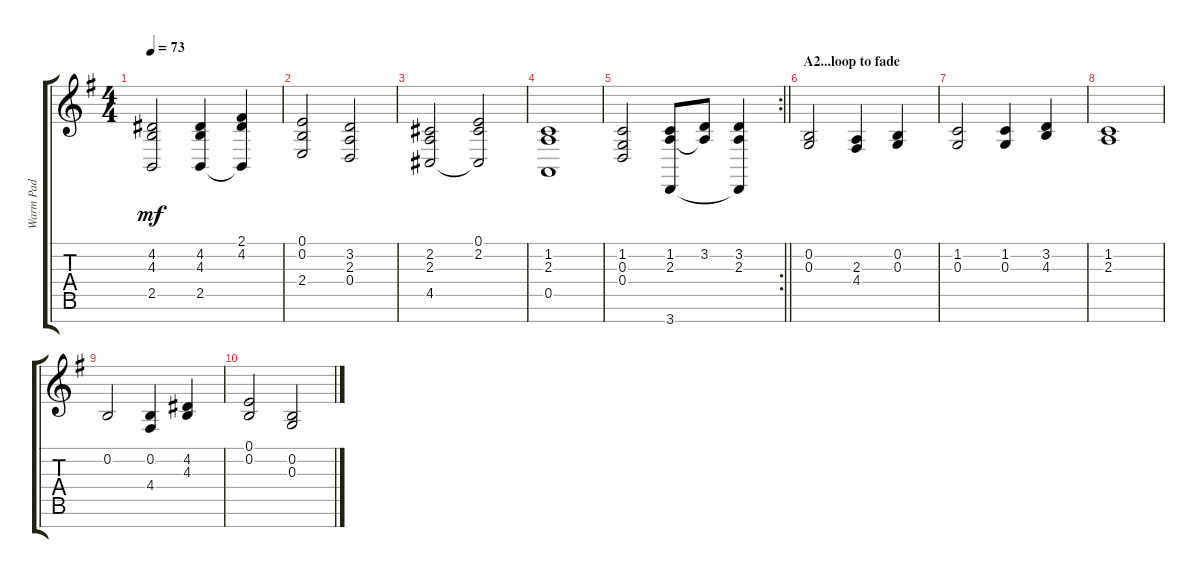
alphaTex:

\track ("Warm Pad" "Warm Pad") {instrument pad2warm}
\staff {score tabs}
\tuning (E4 B3 G3 D3 A2 E2 B1) {hide}
\ts (4 4)
\tempo 73
\clef g2
\ks g
(4.2 4.3 2.5).2{dy mf} (4.2 4.3 2.5).4 (2.1 4.2 2.5{t}).4 |
(0.1 0.2 2.4).2 (3.2 2.3 0.4).2 |
(2.2 2.3 4.5).2 (0.1 2.2 4.5{t}).2 |
(1.2 2.3 0.5).1 |
\rc 2
\barLineRight lightlight
(1.2 0.3 0.4).2 (1.2 2.3 3.7).8 (3.2 2.3{t}).8 (3.2 2.3 3.7{t}).4 |
\section ("" "A2...loop to fade")
(0.2 0.3).2 (2.3 4.4).4 (0.2 0.3).4 |
(1.2 0.3).2 (1.2 0.3).4 (3.2 4.3).4 |
(1.2 2.3).1 |
0.2.2 (0.2 4.4).4 (4.2 4.3).4 |
(0.1 0.2).2 (0.2 0.3).2
